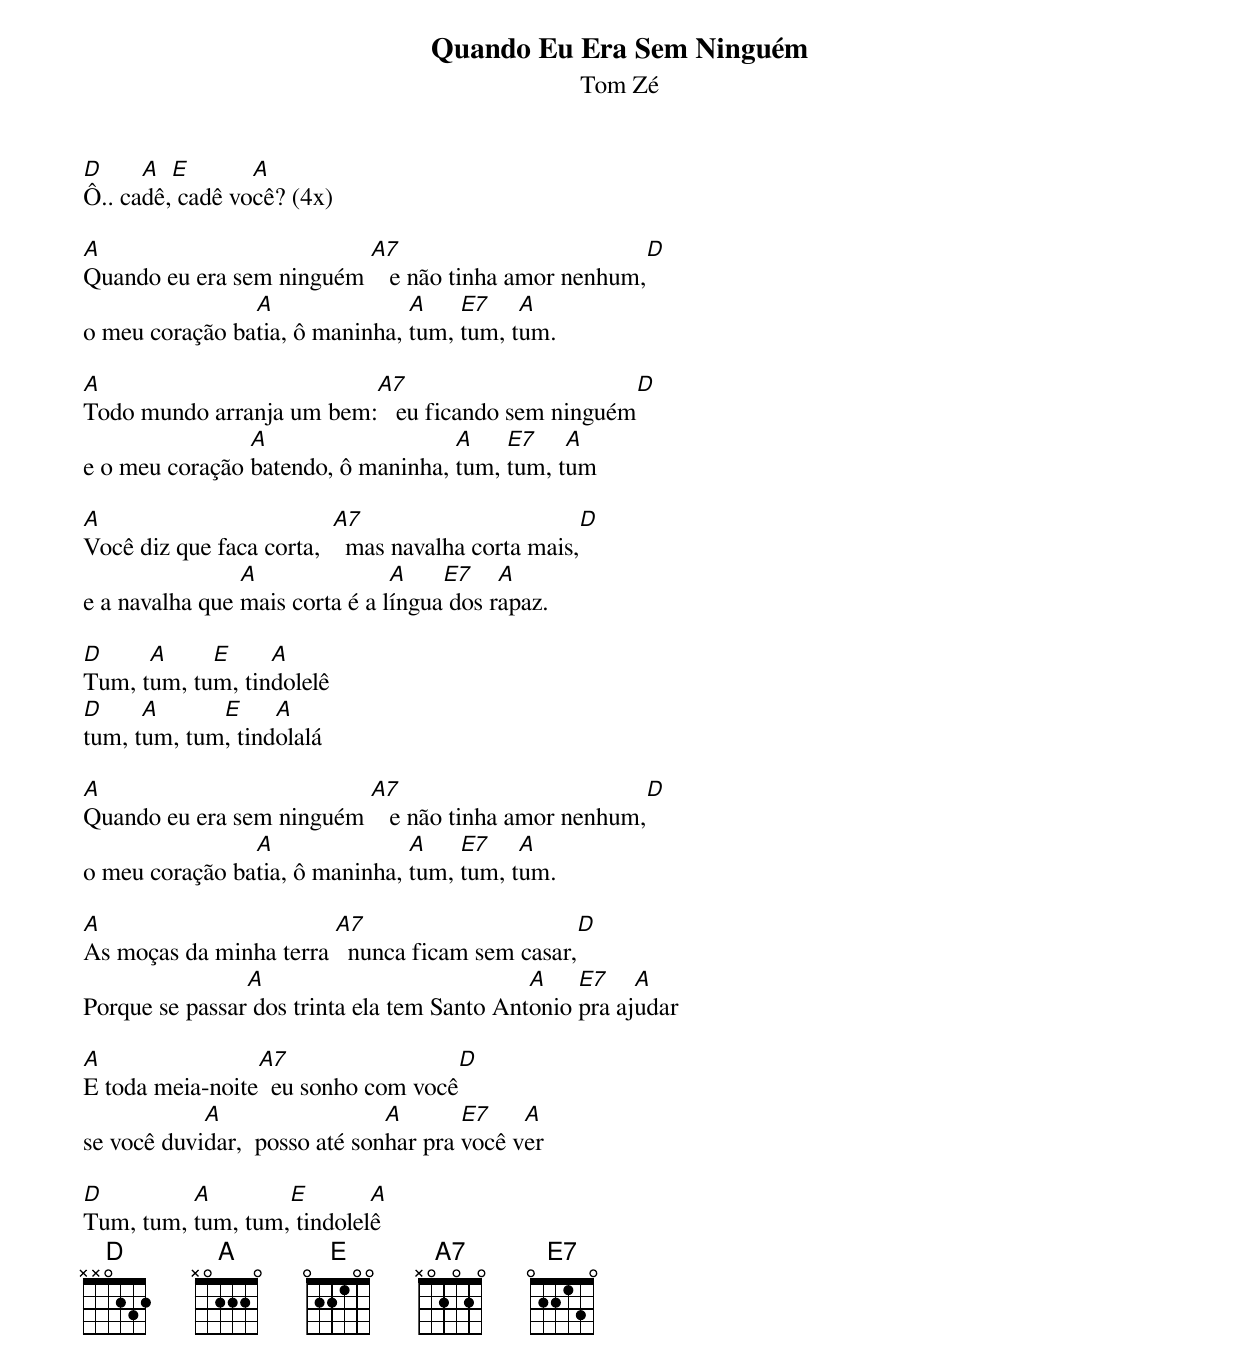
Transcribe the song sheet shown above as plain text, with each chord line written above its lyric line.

Quando Eu Era Sem Ninguém
Tom Zé

D     A  E       A
Ô.. cadê, cadê você? (4x)

A                         A7                          D
Quando eu era sem ninguém    e não tinha amor nenhum,
                A               A    E7    A
o meu coração batia, ô maninha, tum, tum, tum.

A                         A7                          D
Todo mundo arranja um bem:   eu ficando sem ninguém
                A                   A    E7    A
e o meu coração batendo, ô maninha, tum, tum, tum

A                         A7                          D
Você diz que faca corta,    mas navalha corta mais,
                A               A    E7    A
e a navalha que mais corta é a língua dos rapaz.

D     A     E     A
Tum, tum, tum, tindolelê
D     A      E     A
tum, tum, tum, tindolalá

A                         A7                          D
Quando eu era sem ninguém    e não tinha amor nenhum,
                A               A    E7    A
o meu coração batia, ô maninha, tum, tum, tum.

A                       A7                          D
As moças da minha terra   nunca ficam sem casar,
                A                            A    E7    A
Porque se passar dos trinta ela tem Santo Antonio pra ajudar

A                A7                          D
E toda meia-noite  eu sonho com você
            A                  A       E7    A
se você duvidar,  posso até sonhar pra você ver

D         A        E        A
Tum, tum, tum, tum, tindolelê
